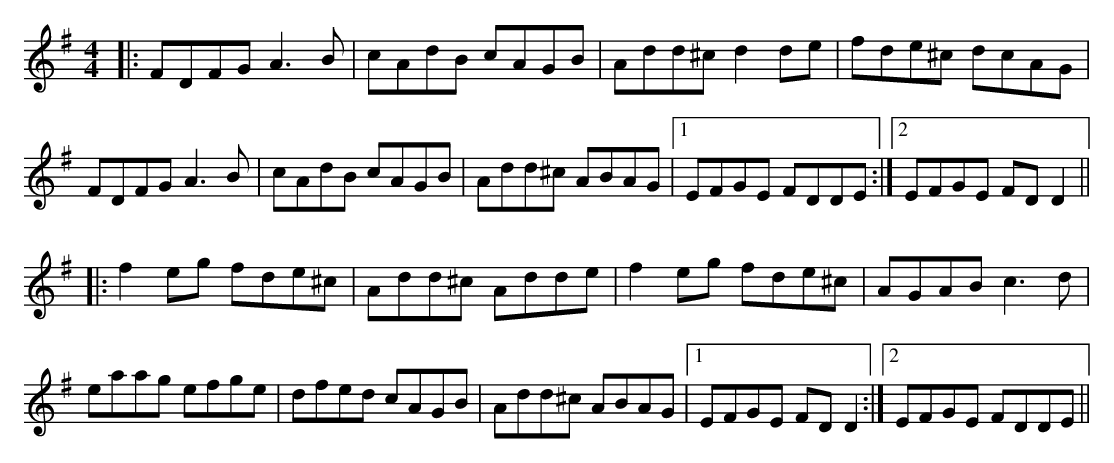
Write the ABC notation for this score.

X:1
M:4/4
K:Dmix
|:FDFG A3B|cAdB cAGB|Add^c d2de|fde^c dcAG|
FDFG A3B|cAdB cAGB|Add^c ABAG|1 EFGE FDDE:|2 EFGE FDD2||
|:f2eg fde^c|Add^c Adde|f2eg fde^c|AGAB c3d|
eaag efge|dfed cAGB|Add^c ABAG|1 EFGE FDD2:|2 EFGE FDDE||
